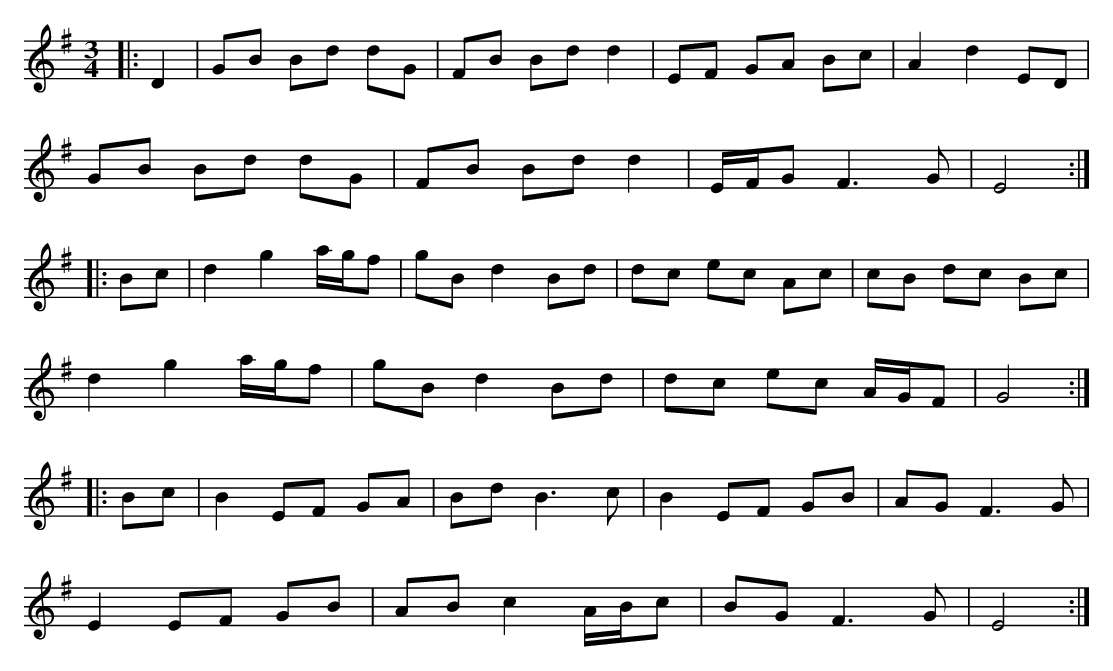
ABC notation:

X:1
M:3/4
K:Emin
|:D2|GB Bd dG|FB Bd d2|EF GA Bc|A2 d2 ED|
GB Bd dG|FB Bd d2|E/F/G F3G|E4:|
|:Bc|d2 g2 a/g/f|gB d2 Bd|dc ec Ac|cB dc Bc|
d2 g2 a/g/f|gB d2 Bd|dc ec A/G/F|G4:|
|:Bc|B2 EF GA|Bd B3c|B2 EF GB|AG F3G|
E2 EF GB|AB c2 A/B/c|BG F3G| E4:|
